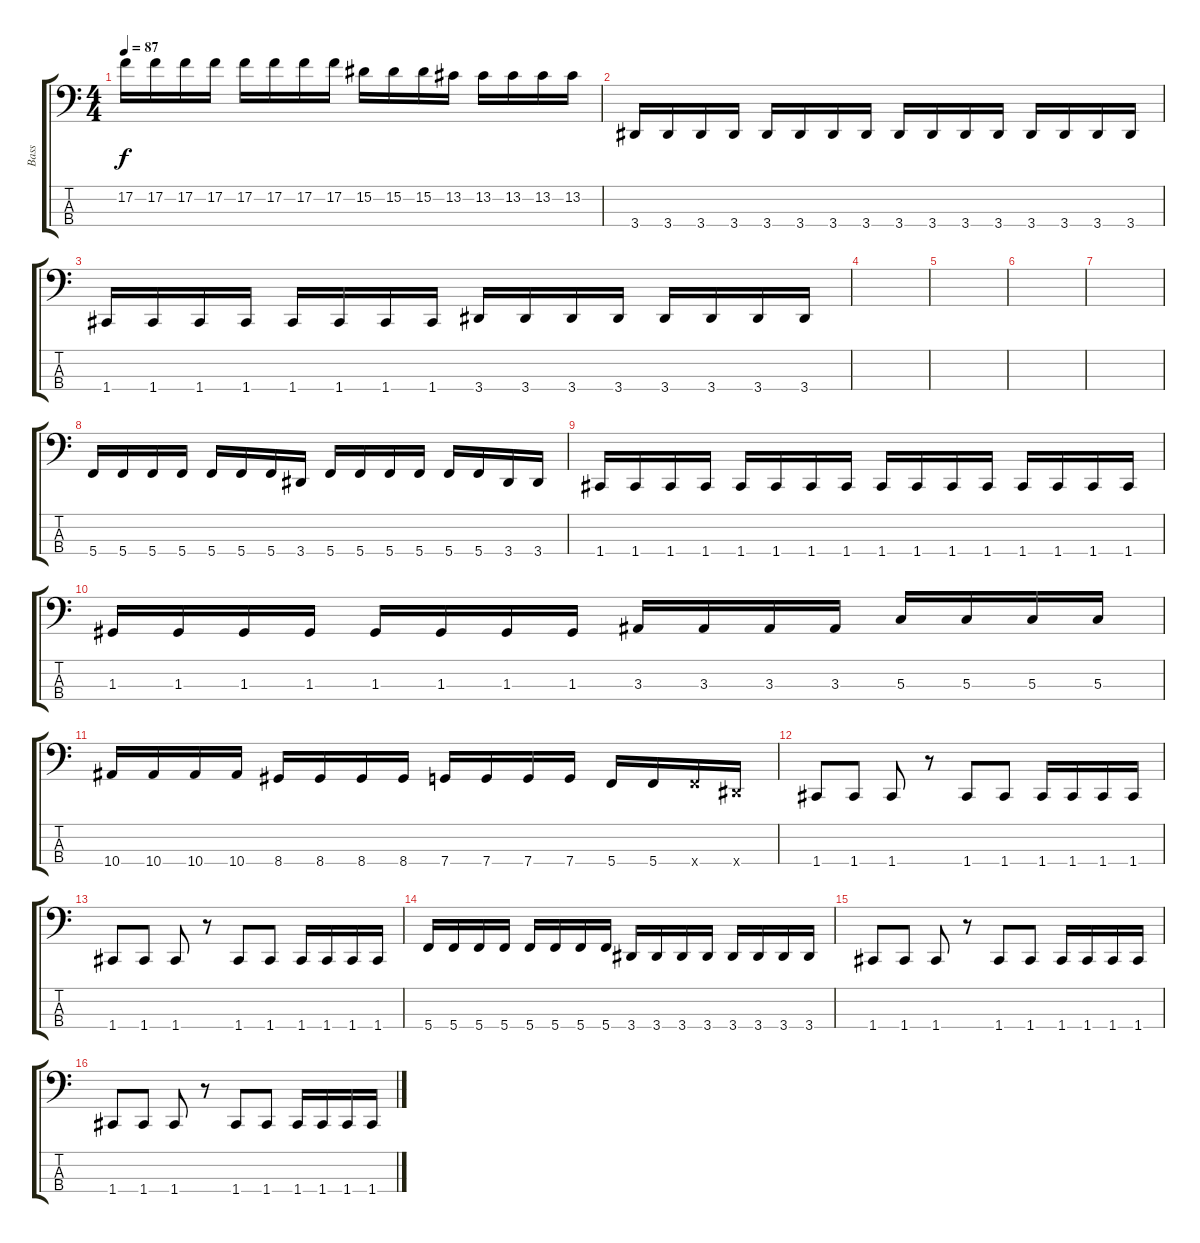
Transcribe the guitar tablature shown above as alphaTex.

\track ("Bass" "Bass") {instrument electricbasspick}
\staff {score tabs}
\tuning (F2 C2 G1 C1) {hide}
\ts (4 4)
\tempo 87
\clef f4
\ks c
17.2.16{dy f} 17.2.16 17.2.16 17.2.16 17.2.16 17.2.16 17.2.16 17.2.16 15.2.16 15.2.16 15.2.16 13.2.16 13.2.16 13.2.16 13.2.16 13.2.16 |
3.4.16 3.4.16 3.4.16 3.4.16 3.4.16 3.4.16 3.4.16 3.4.16 3.4.16 3.4.16 3.4.16 3.4.16 3.4.16 3.4.16 3.4.16 3.4.16 |
1.4.16 1.4.16 1.4.16 1.4.16 1.4.16 1.4.16 1.4.16 1.4.16 3.4.16 3.4.16 3.4.16 3.4.16 3.4.16 3.4.16 3.4.16 3.4.16 |
|
|
|
|
5.4.16 5.4.16 5.4.16 5.4.16 5.4.16 5.4.16 5.4.16 3.4.16 5.4.16 5.4.16 5.4.16 5.4.16 5.4.16 5.4.16 3.4.16 3.4.16 |
1.4.16 1.4.16 1.4.16 1.4.16 1.4.16 1.4.16 1.4.16 1.4.16 1.4.16 1.4.16 1.4.16 1.4.16 1.4.16 1.4.16 1.4.16 1.4.16 |
1.3.16 1.3.16 1.3.16 1.3.16 1.3.16 1.3.16 1.3.16 1.3.16 3.3.16 3.3.16 3.3.16 3.3.16 5.3.16 5.3.16 5.3.16 5.3.16 |
10.4.16 10.4.16 10.4.16 10.4.16 8.4.16 8.4.16 8.4.16 8.4.16 7.4.16 7.4.16 7.4.16 7.4.16 5.4.16 5.4.16 5.4{x}.16 3.4{x}.16 |
1.4.8 1.4.8 1.4.8 r.8 1.4.8 1.4.8 1.4.16 1.4.16 1.4.16 1.4.16 |
1.4.8 1.4.8 1.4.8 r.8 1.4.8 1.4.8 1.4.16 1.4.16 1.4.16 1.4.16 |
5.4.16 5.4.16 5.4.16 5.4.16 5.4.16 5.4.16 5.4.16 5.4.16 3.4.16 3.4.16 3.4.16 3.4.16 3.4.16 3.4.16 3.4.16 3.4.16 |
1.4.8 1.4.8 1.4.8 r.8 1.4.8 1.4.8 1.4.16 1.4.16 1.4.16 1.4.16 |
1.4.8 1.4.8 1.4.8 r.8 1.4.8 1.4.8 1.4.16 1.4.16 1.4.16 1.4.16
